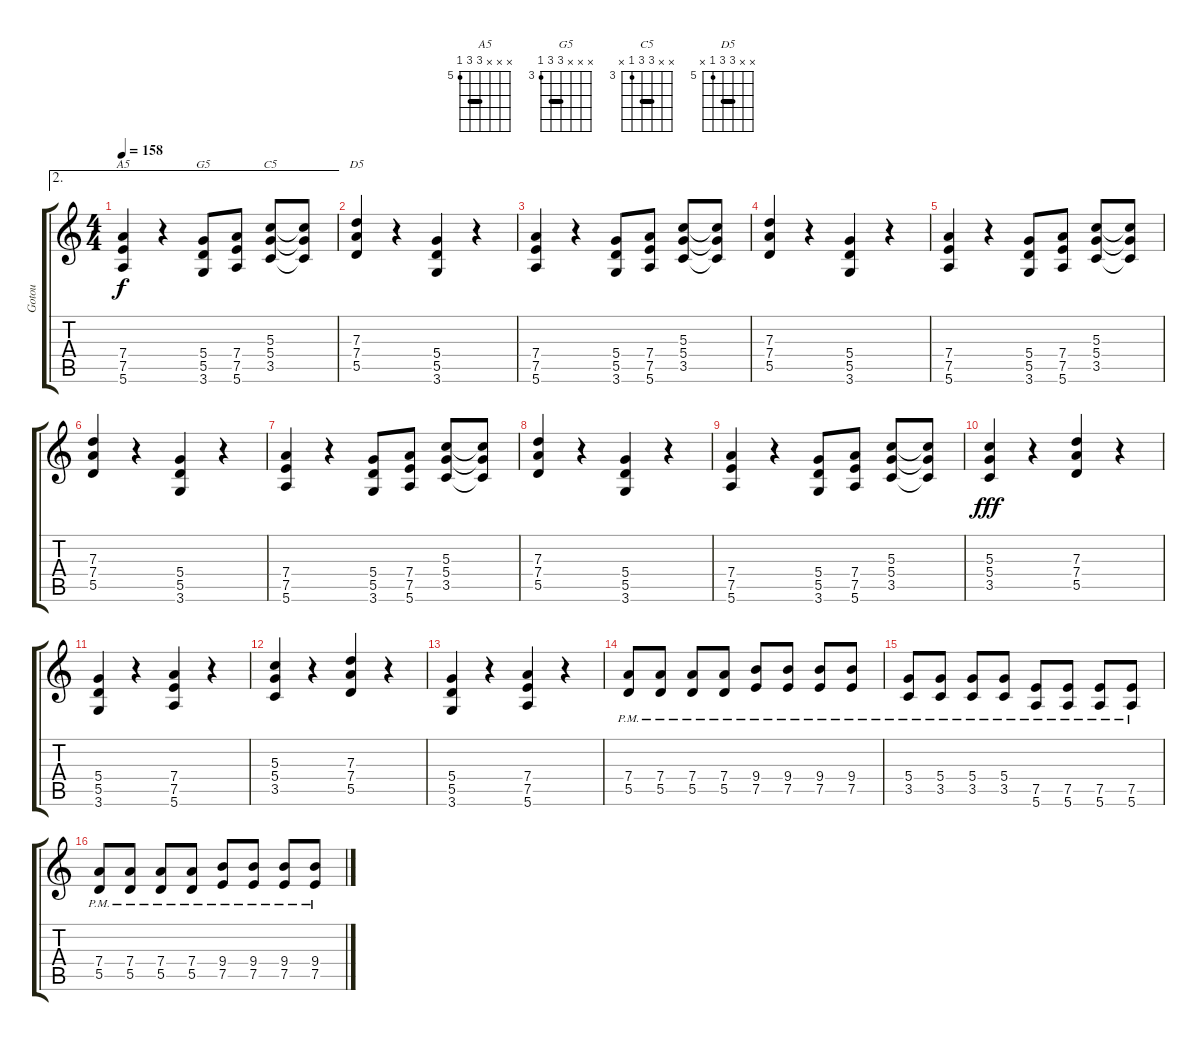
\track ("Gotou" "Gotou") {instrument overdrivenguitar}
\staff {score tabs}
\tuning (E4 B3 G3 D3 A2 E2) {hide}
\chord ("A5" x x x 7 7 5) {firstfret 5 barre 7}
\chord ("G5" x x x 5 5 3) {firstfret 3 barre 5}
\chord ("C5" x x 5 5 3 x) {firstfret 3 barre 5}
\chord ("D5" x x 7 7 5 x) {firstfret 5 barre 7}
\ae 2
\ts (4 4)
\tempo 158
\clef g2
\ks c
(7.4 7.5 5.6).4{ch "A5" dy f} r.4 (5.4 5.5 3.6).8{ch "G5"} (7.4 7.5 5.6).8 (5.3 5.4 3.5).8{ch "C5"} (5.3{t} 5.4{t} 3.5{t}).8 |
(7.3 7.4 5.5).4{ch "D5"} r.4 (5.4 5.5 3.6).4 r.4 |
(7.4 7.5 5.6).4 r.4 (5.4 5.5 3.6).8 (7.4 7.5 5.6).8 (5.3 5.4 3.5).8 (5.3{t} 5.4{t} 3.5{t}).8 |
(7.3 7.4 5.5).4 r.4 (5.4 5.5 3.6).4 r.4 |
(7.4 7.5 5.6).4 r.4 (5.4 5.5 3.6).8 (7.4 7.5 5.6).8 (5.3 5.4 3.5).8 (5.3{t} 5.4{t} 3.5{t}).8 |
(7.3 7.4 5.5).4 r.4 (5.4 5.5 3.6).4 r.4 |
(7.4 7.5 5.6).4 r.4 (5.4 5.5 3.6).8 (7.4 7.5 5.6).8 (5.3 5.4 3.5).8 (5.3{t} 5.4{t} 3.5{t}).8 |
(7.3 7.4 5.5).4 r.4 (5.4 5.5 3.6).4 r.4 |
(7.4 7.5 5.6).4 r.4 (5.4 5.5 3.6).8 (7.4 7.5 5.6).8 (5.3 5.4 3.5).8 (5.3{t} 5.4{t} 3.5{t}).8 |
(5.3 5.4 3.5).4{dy fff} r.4 (7.3 7.4 5.5).4 r.4 |
(5.4 5.5 3.6).4 r.4 (7.4 7.5 5.6).4 r.4 |
(5.3 5.4 3.5).4 r.4 (7.3 7.4 5.5).4 r.4 |
(5.4 5.5 3.6).4 r.4 (7.4 7.5 5.6).4 r.4 |
(7.4{pm} 5.5{pm}).8 (7.4{pm} 5.5{pm}).8 (7.4{pm} 5.5{pm}).8 (7.4{pm} 5.5{pm}).8 (9.4{pm} 7.5{pm}).8 (9.4{pm} 7.5{pm}).8 (9.4{pm} 7.5{pm}).8 (9.4{pm} 7.5{pm}).8 |
(5.4{pm} 3.5{pm}).8 (5.4{pm} 3.5{pm}).8 (5.4{pm} 3.5{pm}).8 (5.4{pm} 3.5{pm}).8 (7.5{pm} 5.6{pm}).8 (7.5{pm} 5.6{pm}).8 (7.5{pm} 5.6{pm}).8 (7.5{pm} 5.6{pm}).8 |
(7.4{pm} 5.5{pm}).8 (7.4{pm} 5.5{pm}).8 (7.4{pm} 5.5{pm}).8 (7.4{pm} 5.5{pm}).8 (9.4{pm} 7.5{pm}).8 (9.4{pm} 7.5{pm}).8 (9.4{pm} 7.5{pm}).8 (9.4{pm} 7.5{pm}).8
